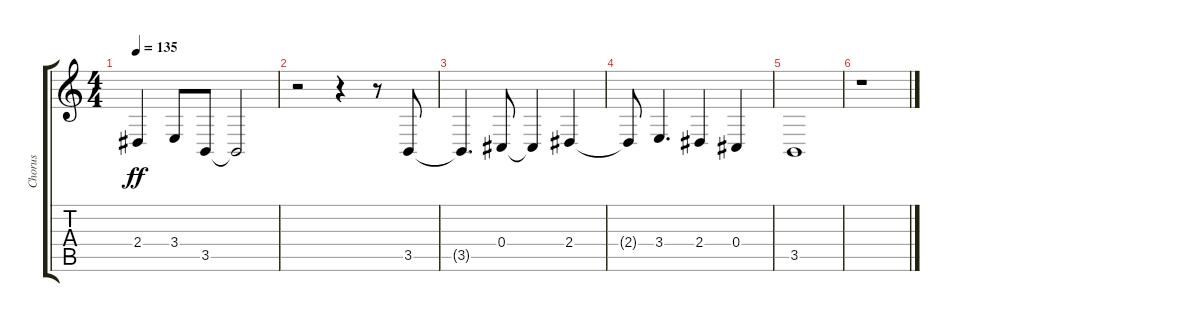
\track ("Chorus" "Chorus") {instrument voiceoohs}
\staff {score tabs}
\tuning (Eb4 Bb3 Gb3 Db3 Ab2 Eb2) {hide}
\ts (4 4)
\tempo 135
\clef g2
\ks c
2.4.4{dy ff} 3.4.8 3.5.8 3.5{t}.2 |
r.2 r.4 r.8 3.5.8 |
3.5{t}.4{d} 0.4.8 0.4{t}.4 2.4.4 |
2.4{t}.8 3.4.4{d} 2.4.4 0.4.4 |
3.5.1 |
r.1
